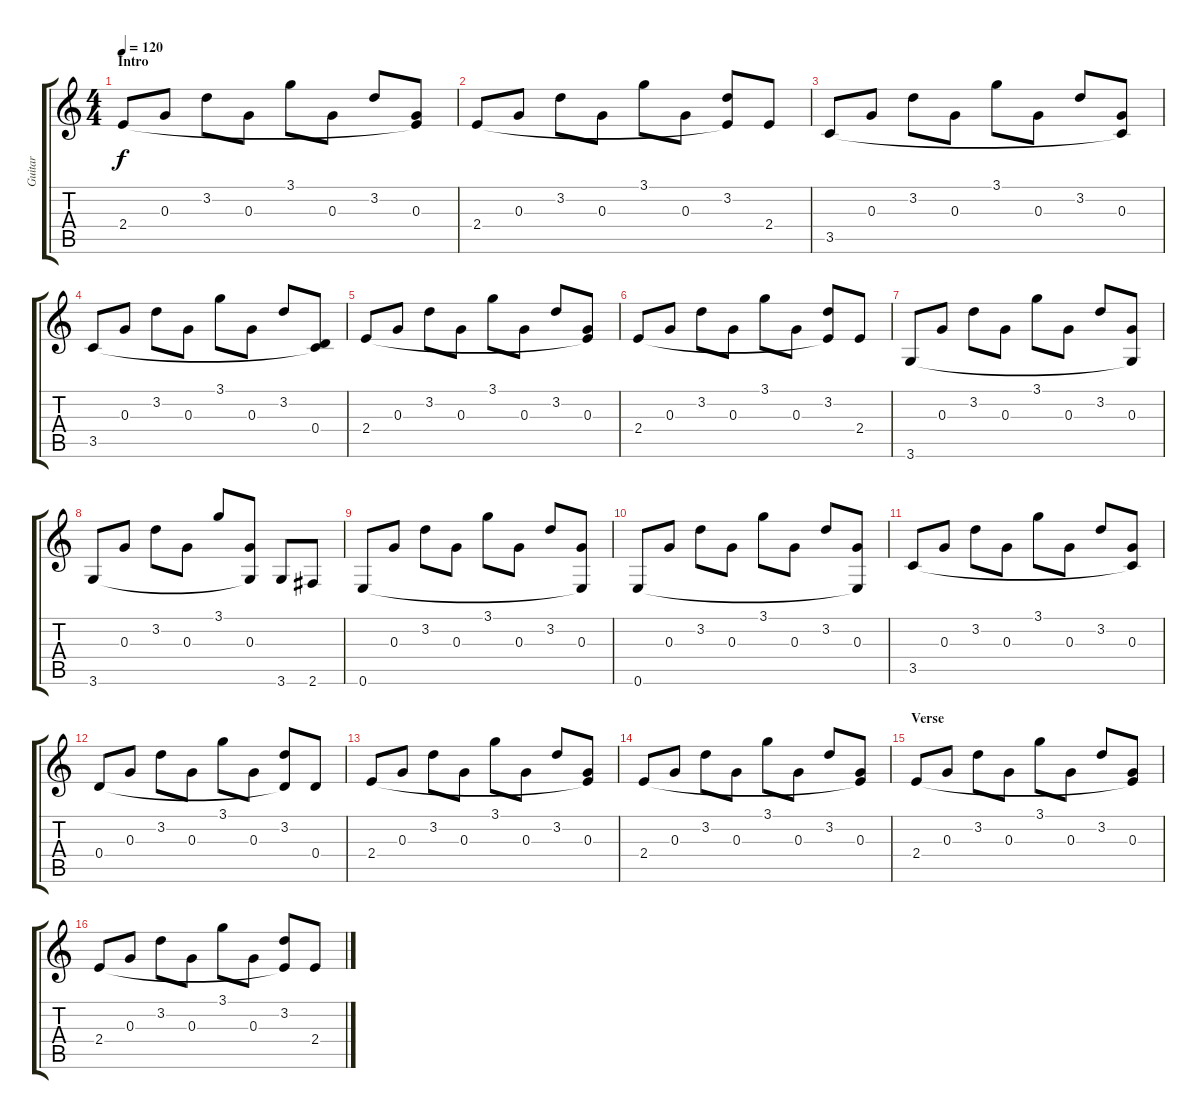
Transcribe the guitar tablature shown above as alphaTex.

\track ("Guitar" "Guitar") {instrument acousticguitarnylon}
\staff {score tabs}
\tuning (E4 B3 G3 D3 A2 E2) {hide}
\ts (4 4)
\section ("" "Intro")
\tempo 120
\clef g2
\ks c
2.4.8{dy f instrument acousticguitarnylon} 0.3.8 3.2.8 0.3.8 3.1.8 0.3.8 3.2.8 (0.3 2.4{t}).8 |
2.4.8 0.3.8 3.2.8 0.3.8 3.1.8 0.3.8 (3.2 2.4{t}).8 2.4.8 |
3.5.8 0.3.8 3.2.8 0.3.8 3.1.8 0.3.8 3.2.8 (0.3 3.5{t}).8 |
3.5.8 0.3.8 3.2.8 0.3.8 3.1.8 0.3.8 3.2.8 (0.4 3.5{t}).8 |
2.4.8 0.3.8 3.2.8 0.3.8 3.1.8 0.3.8 3.2.8 (0.3 2.4{t}).8 |
2.4.8 0.3.8 3.2.8 0.3.8 3.1.8 0.3.8 (3.2 2.4{t}).8 2.4.8 |
3.6.8 0.3.8 3.2.8 0.3.8 3.1.8 0.3.8 3.2.8 (0.3 3.6{t}).8 |
3.6.8 0.3.8 3.2.8 0.3.8 3.1.8 (0.3 3.6{t}).8 3.6.8 2.6.8 |
0.6.8 0.3.8 3.2.8 0.3.8 3.1.8 0.3.8 3.2.8 (0.3 0.6{t}).8 |
0.6.8 0.3.8 3.2.8 0.3.8 3.1.8 0.3.8 3.2.8 (0.3 0.6{t}).8 |
3.5.8 0.3.8 3.2.8 0.3.8 3.1.8 0.3.8 3.2.8 (0.3 3.5{t}).8 |
0.4.8 0.3.8 3.2.8 0.3.8 3.1.8 0.3.8 (3.2 0.4{t}).8 0.4.8 |
2.4.8 0.3.8 3.2.8 0.3.8 3.1.8 0.3.8 3.2.8 (0.3 2.4{t}).8 |
2.4.8 0.3.8 3.2.8 0.3.8 3.1.8 0.3.8 3.2.8 (0.3 2.4{t}).8 |
\section ("" "Verse")
2.4.8 0.3.8 3.2.8 0.3.8 3.1.8 0.3.8 3.2.8 (0.3 2.4{t}).8 |
2.4.8 0.3.8 3.2.8 0.3.8 3.1.8 0.3.8 (3.2 2.4{t}).8 2.4.8
